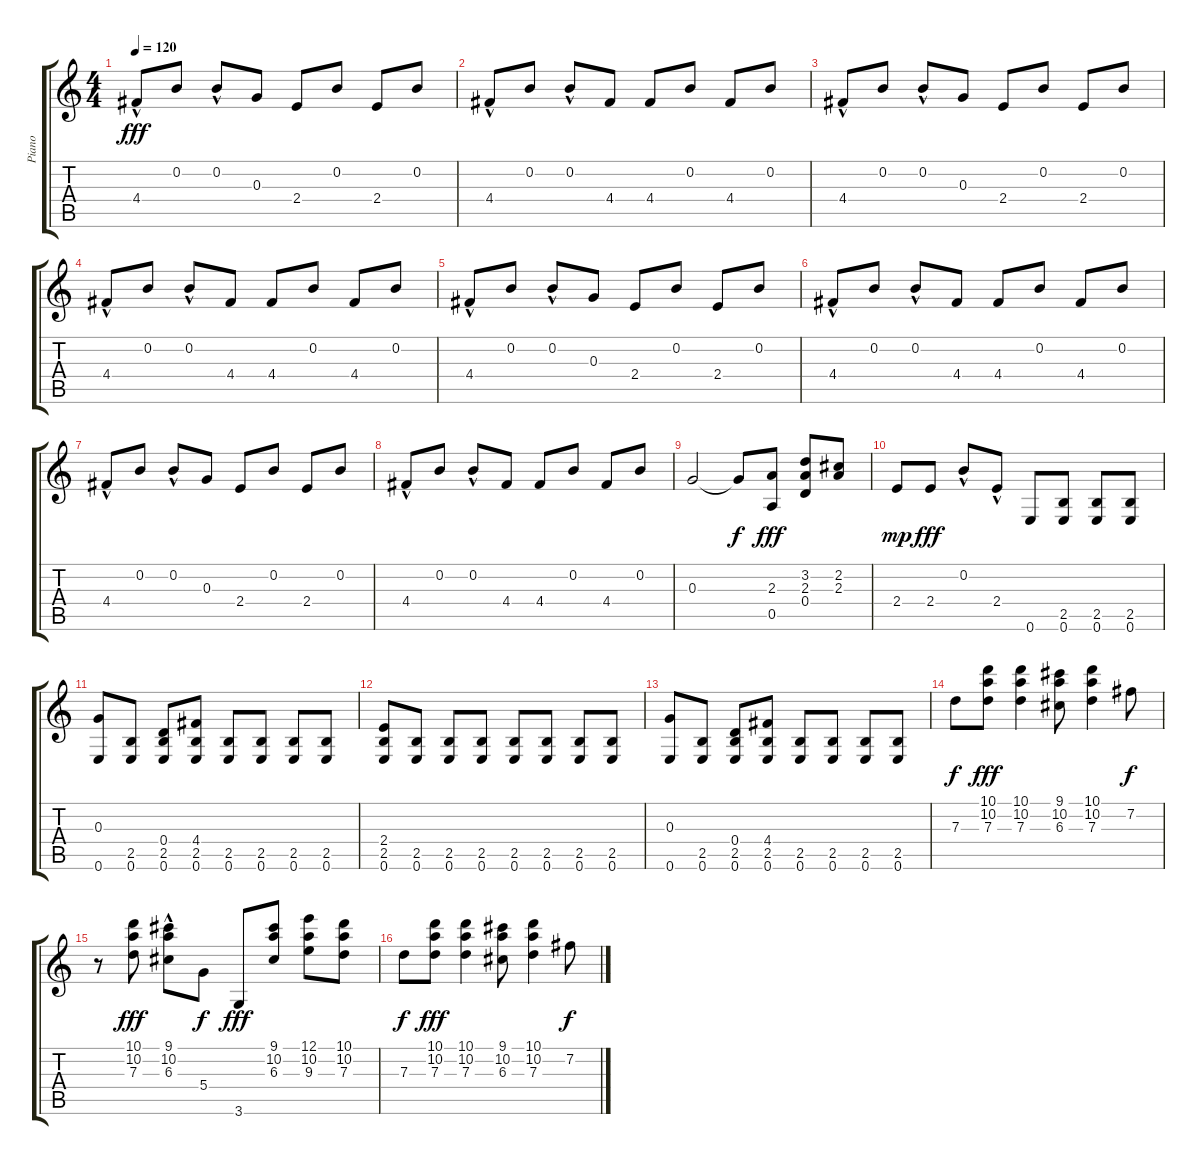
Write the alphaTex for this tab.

\track ("Piano" "Piano") {instrument acousticguitarnylon}
\staff {score tabs}
\tuning (E4 B3 G3 D3 A2 E2) {hide}
\ts (4 4)
\tempo 120
\clef g2
\ks c
4.4{hac}.8{dy fff} 0.2.8 0.2{hac}.8 0.3.8 2.4.8 0.2.8 2.4.8 0.2.8 |
4.4{hac}.8 0.2.8 0.2{hac}.8 4.4.8 4.4.8 0.2.8 4.4.8 0.2.8 |
4.4{hac}.8 0.2.8 0.2{hac}.8 0.3.8 2.4.8 0.2.8 2.4.8 0.2.8 |
4.4{hac}.8 0.2.8 0.2{hac}.8 4.4.8 4.4.8 0.2.8 4.4.8 0.2.8 |
4.4{hac}.8 0.2.8 0.2{hac}.8 0.3.8 2.4.8 0.2.8 2.4.8 0.2.8 |
4.4{hac}.8 0.2.8 0.2{hac}.8 4.4.8 4.4.8 0.2.8 4.4.8 0.2.8 |
4.4{hac}.8 0.2.8 0.2{hac}.8 0.3.8 2.4.8 0.2.8 2.4.8 0.2.8 |
4.4{hac}.8 0.2.8 0.2{hac}.8 4.4.8 4.4.8 0.2.8 4.4.8 0.2.8 |
0.3.2 0.3{t}.8{dy f} (2.3 0.5).8{dy fff} (3.2 2.3 0.4).8 (2.2 2.3).8 |
2.4.8{dy mp} 2.4.8{dy fff} 0.2{hac}.8 2.4{hac}.8 0.6.8 (2.5 0.6).8 (2.5 0.6).8 (2.5 0.6).8 |
(0.3 0.6).8 (2.5 0.6).8 (0.4 2.5 0.6).8 (4.4 2.5 0.6).8 (2.5 0.6).8 (2.5 0.6).8 (2.5 0.6).8 (2.5 0.6).8 |
(2.4 2.5 0.6).8 (2.5 0.6).8 (2.5 0.6).8 (2.5 0.6).8 (2.5 0.6).8 (2.5 0.6).8 (2.5 0.6).8 (2.5 0.6).8 |
(0.3 0.6).8 (2.5 0.6).8 (0.4 2.5 0.6).8 (4.4 2.5 0.6).8 (2.5 0.6).8 (2.5 0.6).8 (2.5 0.6).8 (2.5 0.6).8 |
7.3.8{dy f} (10.1 10.2 7.3).8{dy fff} (10.1 10.2 7.3).4 (9.1 10.2 6.3).8 (10.1 10.2 7.3).4 7.2.8{dy f} |
r.8 (10.1 10.2 7.3).8{dy fff} (9.1{hac} 10.2{hac} 6.3).8 5.4.8{dy f} 3.6.8{dy fff} (9.1 10.2 6.3).8 (12.1 10.2 9.3).8 (10.1 10.2 7.3).8 |
7.3.8{dy f} (10.1 10.2 7.3).8{dy fff} (10.1 10.2 7.3).4 (9.1 10.2 6.3).8 (10.1 10.2 7.3).4 7.2.8{dy f}
